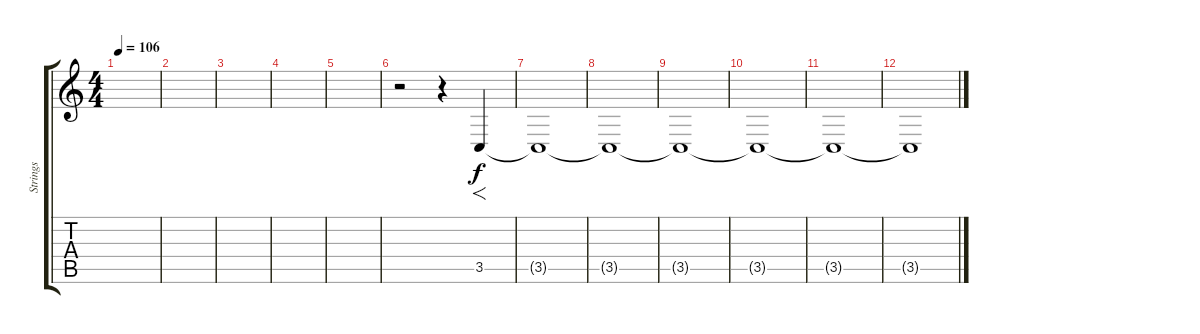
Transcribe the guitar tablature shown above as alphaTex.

\track ("Strings" "Strings") {instrument stringensemble2}
\staff {score tabs}
\tuning (E4 B3 G3 D3 A2 E2) {hide}
\ts (4 4)
\tempo 106
\clef g2
\ks c
|
|
|
|
|
r.2 r.4 3.5.4{f} |
3.5{t}.1 |
3.5{t}.1 |
3.5{t}.1 |
3.5{t}.1 |
3.5{t}.1 |
3.5{t}.1
